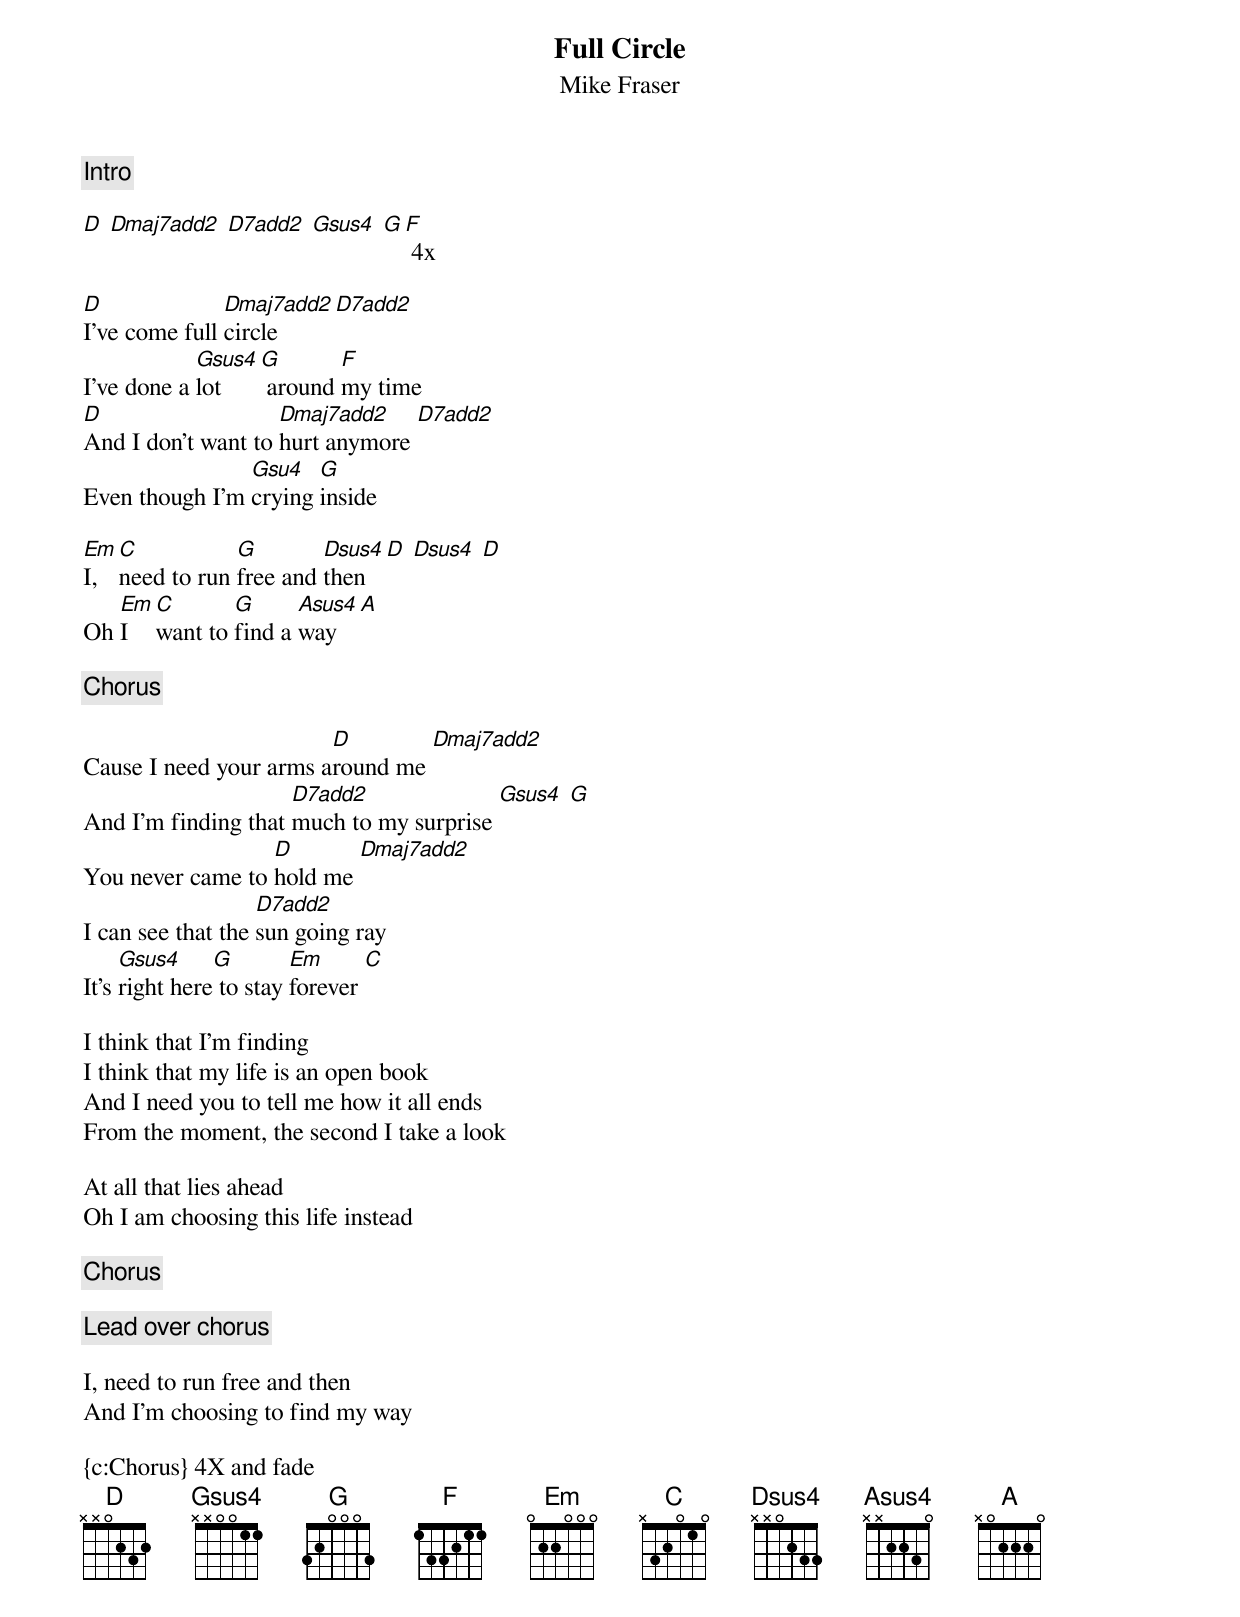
{title:Full Circle}
{subtitle:Mike Fraser}
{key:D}

{c:Intro}

[D] [Dmaj7add2] [D7add2] [Gsus4] [G][F] 4x

[D]I've come full [Dmaj7add2]circle [D7add2]
I've done a [Gsus4]lot [G] around [F]my time
[D]And I don't want to [Dmaj7add2]hurt anymore [D7add2]
Even though I'm [Gsu4]crying [G]inside

[Em]I, [C]need to run [G]free and [Dsus4]then [D] [Dsus4] [D]
Oh [Em]I [C]want to [G]find a [Asus4]way [A]

{c:Chorus}

Cause I need your arms a[D]round me [Dmaj7add2]
And I'm finding that [D7add2]much to my surprise [Gsus4] [G]
You never came to [D]hold me [Dmaj7add2]
I can see that the [D7add2]sun going ray
It's [Gsus4]right here[G] to stay [Em]forever [C]

I think that I'm finding
I think that my life is an open book
And I need you to tell me how it all ends
From the moment, the second I take a look

At all that lies ahead
Oh I am choosing this life instead

{c:Chorus}

{c:Lead over chorus}

I, need to run free and then
And I'm choosing to find my way

{c:Chorus} 4X and fade
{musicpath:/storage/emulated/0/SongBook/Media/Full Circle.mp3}
